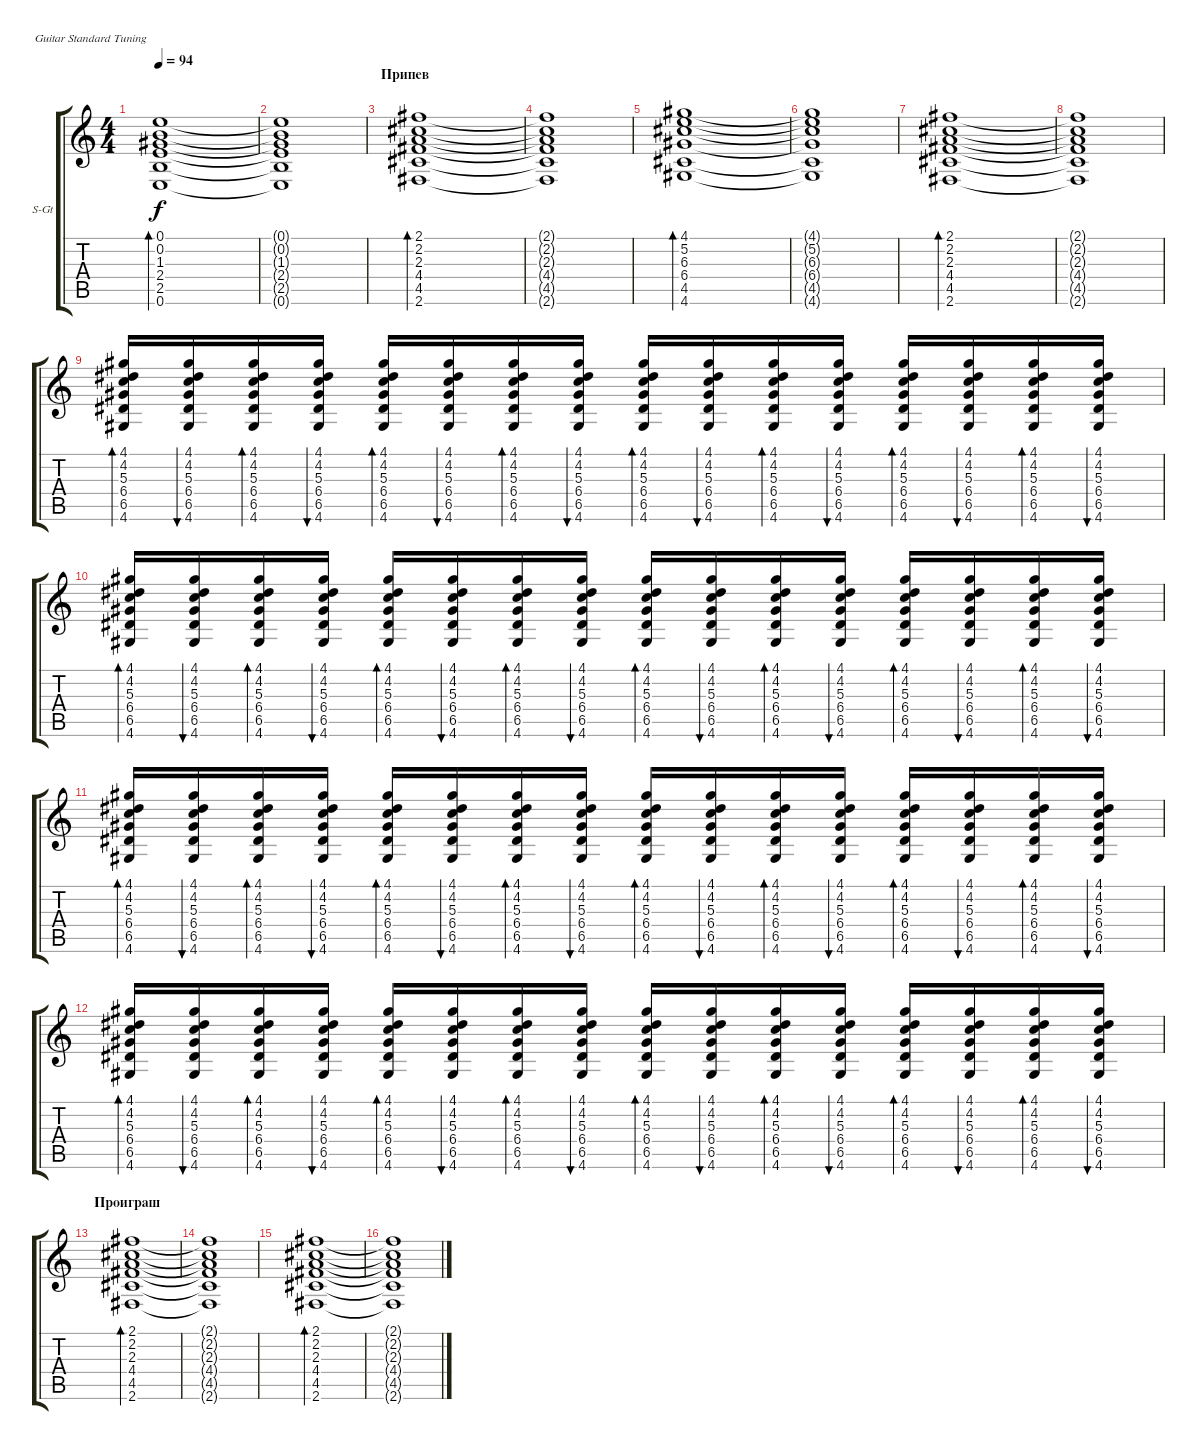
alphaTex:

\defaultSystemsLayout 4
\bracketExtendMode groupsimilarinstruments
\firstSystemTrackNameOrientation horizontal
\otherSystemsTrackNameOrientation horizontal
\track ("В. Бутусов (гитара)" "S-Gt") {instrument acousticguitarsteel}
\staff {score tabs}
\tuning (E4 B3 G3 D3 A2 E2)
\ts (4 4)
\tempo 94
\clef g2
\ks c
(0.6 2.5 2.4 1.3 0.2 0.1).1{bd 39 dy f} |
(0.6{t} 2.5{t} 2.4{t} 1.3{t} 0.2{t} 0.1{t}).1 |
\section ("" "Припев")
(2.6 4.5 4.4 2.3 2.2 2.1).1{bd 154} |
(2.6{t} 4.5{t} 4.4{t} 2.3{t} 2.2{t} 2.1{t}).1 |
(4.6 4.5 6.4 6.3 5.2 4.1).1{bd 169} |
(4.6{t} 4.5{t} 6.4{t} 6.3{t} 5.2{t} 4.1{t}).1 |
(2.6 4.5 4.4 2.3 2.2 2.1).1{bd 154} |
(2.6{t} 4.5{t} 4.4{t} 2.3{t} 2.2{t} 2.1{t}).1 |
(4.6 6.5 6.4 5.3 4.2 4.1).16{bd 42} (4.6 6.5 6.4 5.3 4.2 4.1).16{bu 46} (4.6 6.5 6.4 5.3 4.2 4.1).16{bd 42} (4.6 6.5 6.4 5.3 4.2 4.1).16{bu 46} (4.6 6.5 6.4 5.3 4.2 4.1).16{bd 42} (4.6 6.5 6.4 5.3 4.2 4.1).16{bu 46} (4.6 6.5 6.4 5.3 4.2 4.1).16{bd 42} (4.6 6.5 6.4 5.3 4.2 4.1).16{bu 46} (4.6 6.5 6.4 5.3 4.2 4.1).16{bd 42} (4.6 6.5 6.4 5.3 4.2 4.1).16{bu 46} (4.6 6.5 6.4 5.3 4.2 4.1).16{bd 42} (4.6 6.5 6.4 5.3 4.2 4.1).16{bu 46} (4.6 6.5 6.4 5.3 4.2 4.1).16{bd 42} (4.6 6.5 6.4 5.3 4.2 4.1).16{bu 46} (4.6 6.5 6.4 5.3 4.2 4.1).16{bd 42} (4.6 6.5 6.4 5.3 4.2 4.1).16{bu 46} |
(4.6 6.5 6.4 5.3 4.2 4.1).16{bd 42} (4.6 6.5 6.4 5.3 4.2 4.1).16{bu 46} (4.6 6.5 6.4 5.3 4.2 4.1).16{bd 42} (4.6 6.5 6.4 5.3 4.2 4.1).16{bu 46} (4.6 6.5 6.4 5.3 4.2 4.1).16{bd 42} (4.6 6.5 6.4 5.3 4.2 4.1).16{bu 46} (4.6 6.5 6.4 5.3 4.2 4.1).16{bd 42} (4.6 6.5 6.4 5.3 4.2 4.1).16{bu 46} (4.6 6.5 6.4 5.3 4.2 4.1).16{bd 42} (4.6 6.5 6.4 5.3 4.2 4.1).16{bu 46} (4.6 6.5 6.4 5.3 4.2 4.1).16{bd 42} (4.6 6.5 6.4 5.3 4.2 4.1).16{bu 46} (4.6 6.5 6.4 5.3 4.2 4.1).16{bd 42} (4.6 6.5 6.4 5.3 4.2 4.1).16{bu 46} (4.6 6.5 6.4 5.3 4.2 4.1).16{bd 42} (4.6 6.5 6.4 5.3 4.2 4.1).16{bu 46} |
(4.6 6.5 6.4 5.3 4.2 4.1).16{bd 42} (4.6 6.5 6.4 5.3 4.2 4.1).16{bu 46} (4.6 6.5 6.4 5.3 4.2 4.1).16{bd 42} (4.6 6.5 6.4 5.3 4.2 4.1).16{bu 46} (4.6 6.5 6.4 5.3 4.2 4.1).16{bd 42} (4.6 6.5 6.4 5.3 4.2 4.1).16{bu 46} (4.6 6.5 6.4 5.3 4.2 4.1).16{bd 42} (4.6 6.5 6.4 5.3 4.2 4.1).16{bu 46} (4.6 6.5 6.4 5.3 4.2 4.1).16{bd 42} (4.6 6.5 6.4 5.3 4.2 4.1).16{bu 46} (4.6 6.5 6.4 5.3 4.2 4.1).16{bd 42} (4.6 6.5 6.4 5.3 4.2 4.1).16{bu 46} (4.6 6.5 6.4 5.3 4.2 4.1).16{bd 42} (4.6 6.5 6.4 5.3 4.2 4.1).16{bu 46} (4.6 6.5 6.4 5.3 4.2 4.1).16{bd 42} (4.6 6.5 6.4 5.3 4.2 4.1).16{bu 46} |
(4.6 6.5 6.4 5.3 4.2 4.1).16{bd 42} (4.6 6.5 6.4 5.3 4.2 4.1).16{bu 46} (4.6 6.5 6.4 5.3 4.2 4.1).16{bd 42} (4.6 6.5 6.4 5.3 4.2 4.1).16{bu 46} (4.6 6.5 6.4 5.3 4.2 4.1).16{bd 42} (4.6 6.5 6.4 5.3 4.2 4.1).16{bu 46} (4.6 6.5 6.4 5.3 4.2 4.1).16{bd 42} (4.6 6.5 6.4 5.3 4.2 4.1).16{bu 46} (4.6 6.5 6.4 5.3 4.2 4.1).16{bd 42} (4.6 6.5 6.4 5.3 4.2 4.1).16{bu 46} (4.6 6.5 6.4 5.3 4.2 4.1).16{bd 42} (4.6 6.5 6.4 5.3 4.2 4.1).16{bu 46} (4.6 6.5 6.4 5.3 4.2 4.1).16{bd 42} (4.6 6.5 6.4 5.3 4.2 4.1).16{bu 46} (4.6 6.5 6.4 5.3 4.2 4.1).16{bd 42} (4.6 6.5 6.4 5.3 4.2 4.1).16{bu 46} |
\section ("" "Проиграш")
(2.6 4.5 4.4 2.3 2.2 2.1).1{bd 39} |
(2.6{t} 4.5{t} 4.4{t} 2.3{t} 2.2{t} 2.1{t}).1 |
(2.6 4.5 4.4 2.3 2.2 2.1).1{bd 36} |
(2.6{t} 4.5{t} 4.4{t} 2.3{t} 2.2{t} 2.1{t}).1
